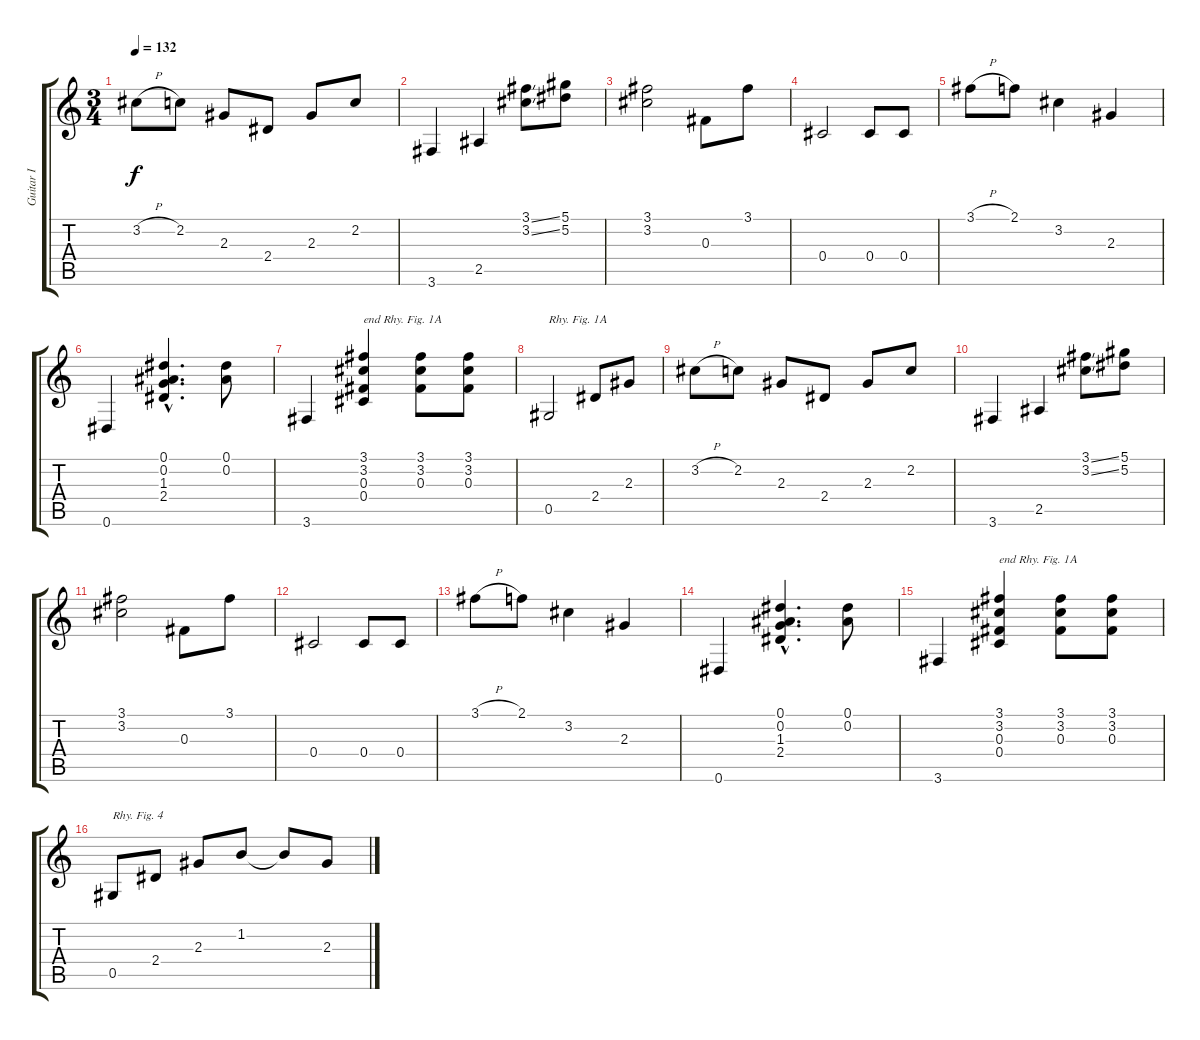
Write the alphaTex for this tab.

\track ("Guitar I" "Guitar I") {instrument electricguitarclean}
\staff {score tabs}
\tuning (Eb4 Bb3 Gb3 Db3 Ab2 Eb2) {hide}
\ts (3 4)
\tempo 132
\clef g2
\ks c
3.2{h}.8{dy f} 2.2.8 2.3.8 2.4.8 2.3.8 2.2.8 |
3.6.4 2.5.4 (3.1{ss} 3.2{ss}).8 (5.1 5.2).8 |
(3.1 3.2).2 0.3.8 3.1.8 |
0.4.2 0.4.8 0.4.8 |
3.1{h}.8 2.1.8 3.2.4 2.3.4 |
0.6.4 (0.1{hac} 0.2{hac} 1.3{hac} 2.4{hac}).4{d} (0.1 0.2).8 |
3.6.4 (3.1 3.2 0.3 0.4).4{txt "end Rhy. Fig. 1A"} (3.1 3.2 0.3).8 (3.1 3.2 0.3).8 |
0.5.2{txt "Rhy. Fig. 1A"} 2.4.8 2.3.8 |
3.2{h}.8 2.2.8 2.3.8 2.4.8 2.3.8 2.2.8 |
3.6.4 2.5.4 (3.1{ss} 3.2{ss}).8 (5.1 5.2).8 |
(3.1 3.2).2 0.3.8 3.1.8 |
0.4.2 0.4.8 0.4.8 |
3.1{h}.8 2.1.8 3.2.4 2.3.4 |
0.6.4 (0.1{hac} 0.2{hac} 1.3{hac} 2.4{hac}).4{d} (0.1 0.2).8 |
3.6.4 (3.1 3.2 0.3 0.4).4{txt "end Rhy. Fig. 1A"} (3.1 3.2 0.3).8 (3.1 3.2 0.3).8 |
0.5.8{txt "Rhy. Fig. 4"} 2.4.8 2.3.8 1.2.8 1.2{t}.8 2.3.8
